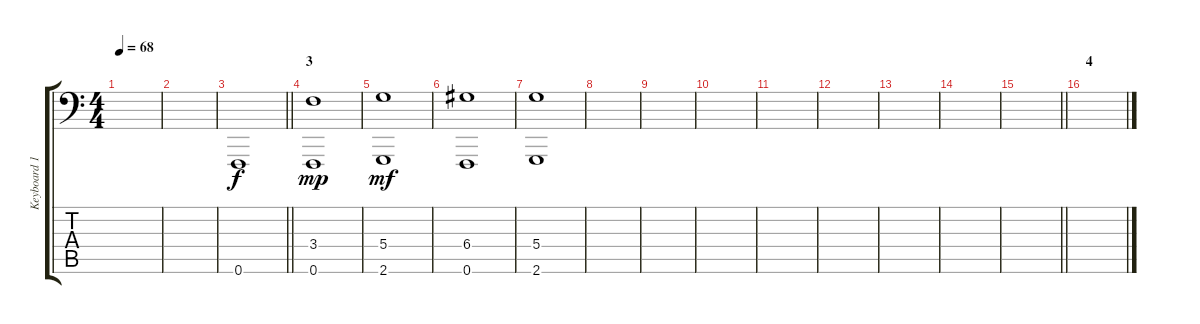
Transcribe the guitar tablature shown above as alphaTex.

\track ("Keyboard 1" "Keyboard 1") {instrument stringensemble1}
\staff {score tabs}
\tuning (E4 B3 G3 D3 A2 F1) {hide}
\ts (4 4)
\tempo 68
\clef f4
\ks c
|
|
\barLineRight lightlight
0.6.1 |
\section ("" "3")
(3.4 0.6).1{dy mp} |
(5.4 2.6).1{dy mf} |
(6.4 0.6).1 |
(5.4 2.6).1 |
|
|
|
|
|
|
|
\barLineRight lightlight
|
\section ("" "4")
